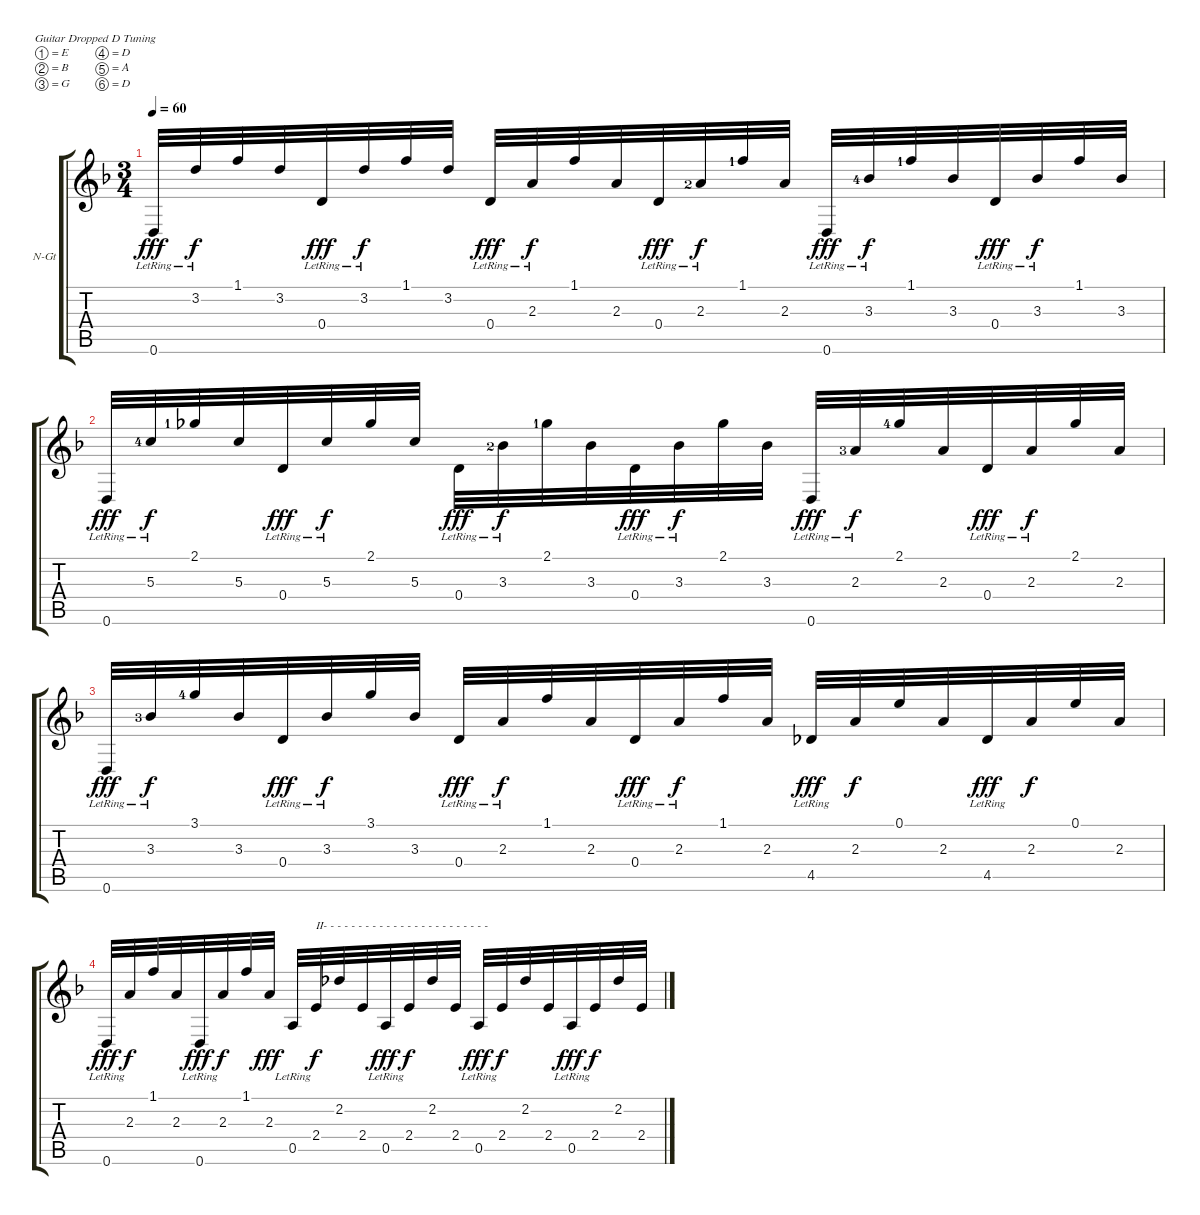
\bracketExtendMode groupsimilarinstruments
\firstSystemTrackNameOrientation horizontal
\otherSystemsTrackNameOrientation horizontal
\track ("Classical Guitar" "N-Gt") {instrument acousticguitarnylon}
\staff {score tabs}
\tuning (E4 B3 G3 D3 A2 D2)
\ts (3 4)
\tempo 60
\clef g2
\scale
0.435059
\ks dminor
0.6{lr}.32{dy fff} 3.2{lr}.32{dy f} 1.1.32 3.2.32 0.4{lr}.32{dy fff} 3.2{lr}.32{dy f} 1.1.32 3.2.32 0.4{lr}.32{dy fff} 2.3{lr}.32{dy f} 1.1.32 2.3.32 0.4{lr}.32{dy fff} 2.3{lr lf 3}.32{dy f} 1.1{lf 2}.32 2.3.32 0.6{lr}.32{dy fff} 3.3{lr lf 5}.32{dy f} 1.1{lf 2}.32 3.3.32 0.4{lr}.32{dy fff} 3.3{lr}.32{dy f} 1.1.32 3.3.32 |
\scale
0.564941 0.6{lr}.32{dy fff} 5.3{lr lf 5}.32{dy f} 2.1{lf 2}.32 5.3.32 0.4{lr}.32{dy fff} 5.3{lr}.32{dy f} 2.1.32 5.3.32 0.4{lr}.32{dy fff} 3.3{lr lf 3}.32{dy f} 2.1{lf 2}.32 3.3.32 0.4{lr}.32{dy fff} 3.3{lr}.32{dy f} 2.1.32 3.3.32 0.6{lr}.32{dy fff} 2.3{lr lf 4}.32{dy f} 2.1{lf 5}.32 2.3.32 0.4{lr}.32{dy fff} 2.3{lr}.32{dy f} 2.1.32 2.3.32 |
\scale
0.512848 0.6{lr}.32{dy fff} 3.3{lr lf 4}.32{dy f} 3.1{lf 5}.32 3.3.32 0.4{lr}.32{dy fff} 3.3{lr}.32{dy f} 3.1.32 3.3.32 0.4{lr}.32{dy fff} 2.3{lr}.32{dy f} 1.1.32 2.3.32 0.4{lr}.32{dy fff} 2.3{lr}.32{dy f} 1.1.32 2.3.32 4.5{lr}.32{dy fff} 2.3.32{dy f} 0.1.32 2.3.32 4.5{lr}.32{dy fff} 2.3.32{dy f} 0.1.32 2.3.32 |
\scale
0.487152 0.6{lr}.32{dy fff} 2.3.32{dy f} 1.1.32 2.3.32 0.6{lr}.32{dy fff} 2.3.32{dy f} 1.1.32 2.3.32{dy fff} 0.5{lr}.32 2.4{lr}.32{txt "II- - - - - - - - - - - - - - - - - - - - - - - -" dy f} 2.2.32 2.4.32 0.5{lr}.32{dy fff} 2.4{lr}.32{dy f} 2.2.32 2.4.32 0.5{lr}.32{dy fff} 2.4{lr}.32{dy f} 2.2.32 2.4.32 0.5{lr}.32{dy fff} 2.4{lr}.32{dy f} 2.2.32 2.4.32
